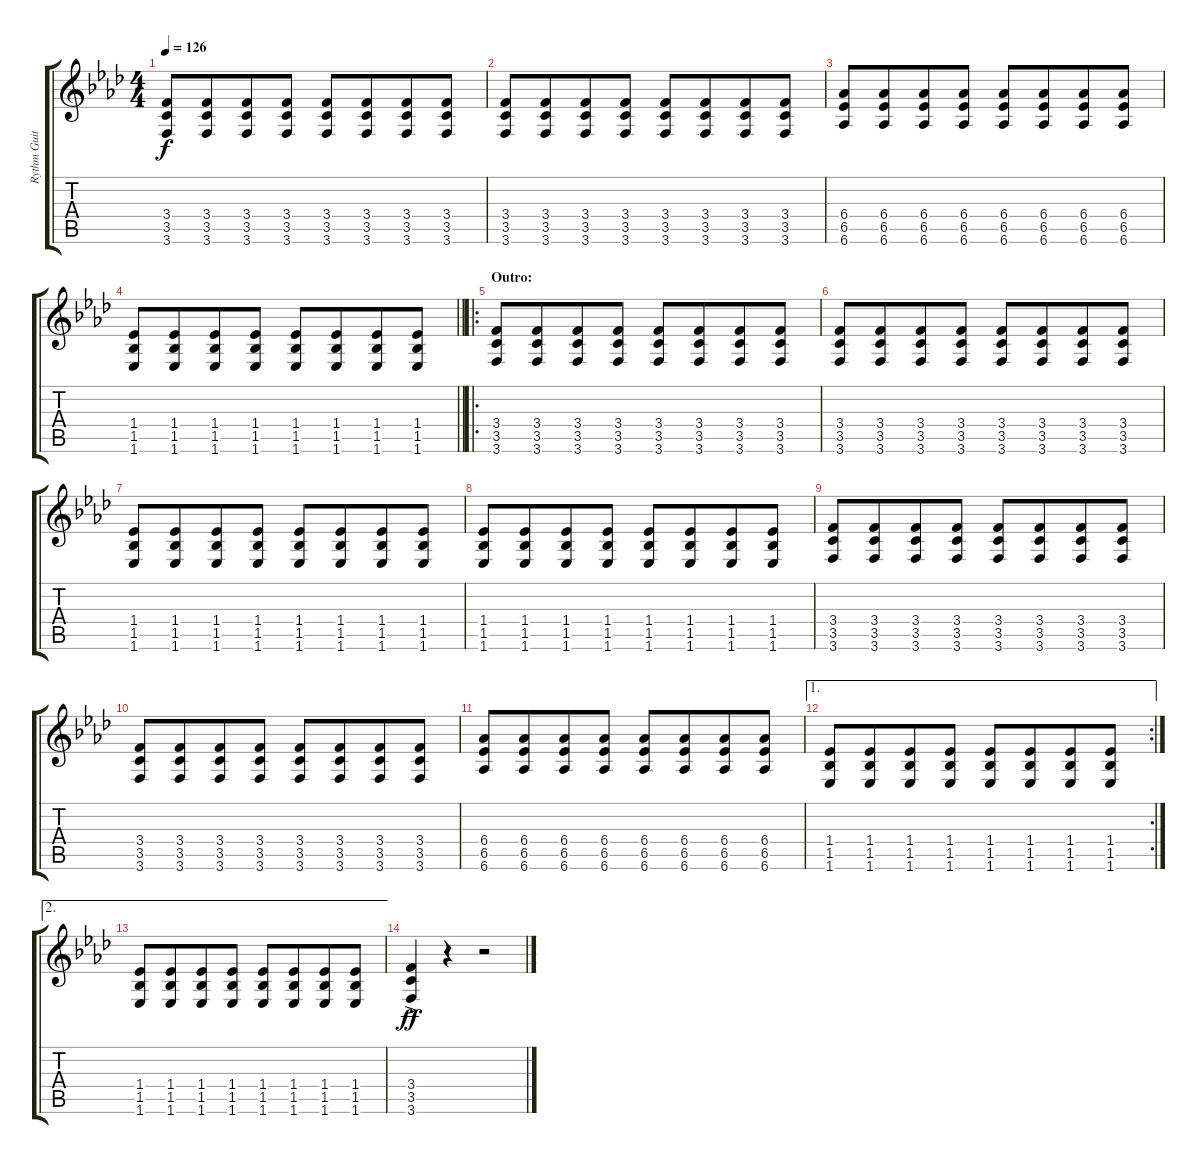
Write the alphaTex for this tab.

\track ("Rythm Guitar" "Rythm Guit") {instrument distortionguitar}
\staff {score tabs}
\tuning (E4 B3 G3 D3 A2 D2) {hide}
\ts (4 4)
\tempo 126
\clef g2
\ks fminor
(3.4 3.5 3.6).8{dy f} (3.4 3.5 3.6).8{beam merge} (3.4 3.5 3.6).8 (3.4 3.5 3.6).8 (3.4 3.5 3.6).8 (3.4 3.5 3.6).8{beam merge} (3.4 3.5 3.6).8 (3.4 3.5 3.6).8 |
(3.4 3.5 3.6).8 (3.4 3.5 3.6).8{beam merge} (3.4 3.5 3.6).8 (3.4 3.5 3.6).8 (3.4 3.5 3.6).8 (3.4 3.5 3.6).8{beam merge} (3.4 3.5 3.6).8 (3.4 3.5 3.6).8 |
(6.4 6.5 6.6).8 (6.4 6.5 6.6).8{beam merge} (6.4 6.5 6.6).8 (6.4 6.5 6.6).8 (6.4 6.5 6.6).8 (6.4 6.5 6.6).8{beam merge} (6.4 6.5 6.6).8 (6.4 6.5 6.6).8 |
\barLineRight lightlight
(1.4 1.5 1.6).8 (1.4 1.5 1.6).8{beam merge} (1.4 1.5 1.6).8 (1.4 1.5 1.6).8 (1.4 1.5 1.6).8 (1.4 1.5 1.6).8{beam merge} (1.4 1.5 1.6).8 (1.4 1.5 1.6).8 |
\ro
\section ("" "Outro:")
(3.4 3.5 3.6).8 (3.4 3.5 3.6).8{beam merge} (3.4 3.5 3.6).8 (3.4 3.5 3.6).8 (3.4 3.5 3.6).8 (3.4 3.5 3.6).8{beam merge} (3.4 3.5 3.6).8 (3.4 3.5 3.6).8 |
(3.4 3.5 3.6).8 (3.4 3.5 3.6).8{beam merge} (3.4 3.5 3.6).8 (3.4 3.5 3.6).8 (3.4 3.5 3.6).8 (3.4 3.5 3.6).8{beam merge} (3.4 3.5 3.6).8 (3.4 3.5 3.6).8 |
(1.4 1.5 1.6).8 (1.4 1.5 1.6).8{beam merge} (1.4 1.5 1.6).8 (1.4 1.5 1.6).8 (1.4 1.5 1.6).8 (1.4 1.5 1.6).8{beam merge} (1.4 1.5 1.6).8 (1.4 1.5 1.6).8 |
(1.4 1.5 1.6).8 (1.4 1.5 1.6).8{beam merge} (1.4 1.5 1.6).8 (1.4 1.5 1.6).8 (1.4 1.5 1.6).8 (1.4 1.5 1.6).8{beam merge} (1.4 1.5 1.6).8 (1.4 1.5 1.6).8 |
(3.4 3.5 3.6).8 (3.4 3.5 3.6).8{beam merge} (3.4 3.5 3.6).8 (3.4 3.5 3.6).8 (3.4 3.5 3.6).8 (3.4 3.5 3.6).8{beam merge} (3.4 3.5 3.6).8 (3.4 3.5 3.6).8 |
(3.4 3.5 3.6).8 (3.4 3.5 3.6).8{beam merge} (3.4 3.5 3.6).8 (3.4 3.5 3.6).8 (3.4 3.5 3.6).8 (3.4 3.5 3.6).8{beam merge} (3.4 3.5 3.6).8 (3.4 3.5 3.6).8 |
(6.4 6.5 6.6).8 (6.4 6.5 6.6).8{beam merge} (6.4 6.5 6.6).8 (6.4 6.5 6.6).8 (6.4 6.5 6.6).8 (6.4 6.5 6.6).8{beam merge} (6.4 6.5 6.6).8 (6.4 6.5 6.6).8 |
\ae 1
\rc 2
(1.4 1.5 1.6).8 (1.4 1.5 1.6).8{beam merge} (1.4 1.5 1.6).8 (1.4 1.5 1.6).8 (1.4 1.5 1.6).8 (1.4 1.5 1.6).8{beam merge} (1.4 1.5 1.6).8 (1.4 1.5 1.6).8 |
\ae 2
(1.4 1.5 1.6).8 (1.4 1.5 1.6).8{beam merge} (1.4 1.5 1.6).8 (1.4 1.5 1.6).8 (1.4 1.5 1.6).8 (1.4 1.5 1.6).8{beam merge} (1.4 1.5 1.6).8 (1.4 1.5 1.6).8 |
(3.4{ac} 3.5{ac} 3.6{ac}).4{dy ff} r.4 r.2
